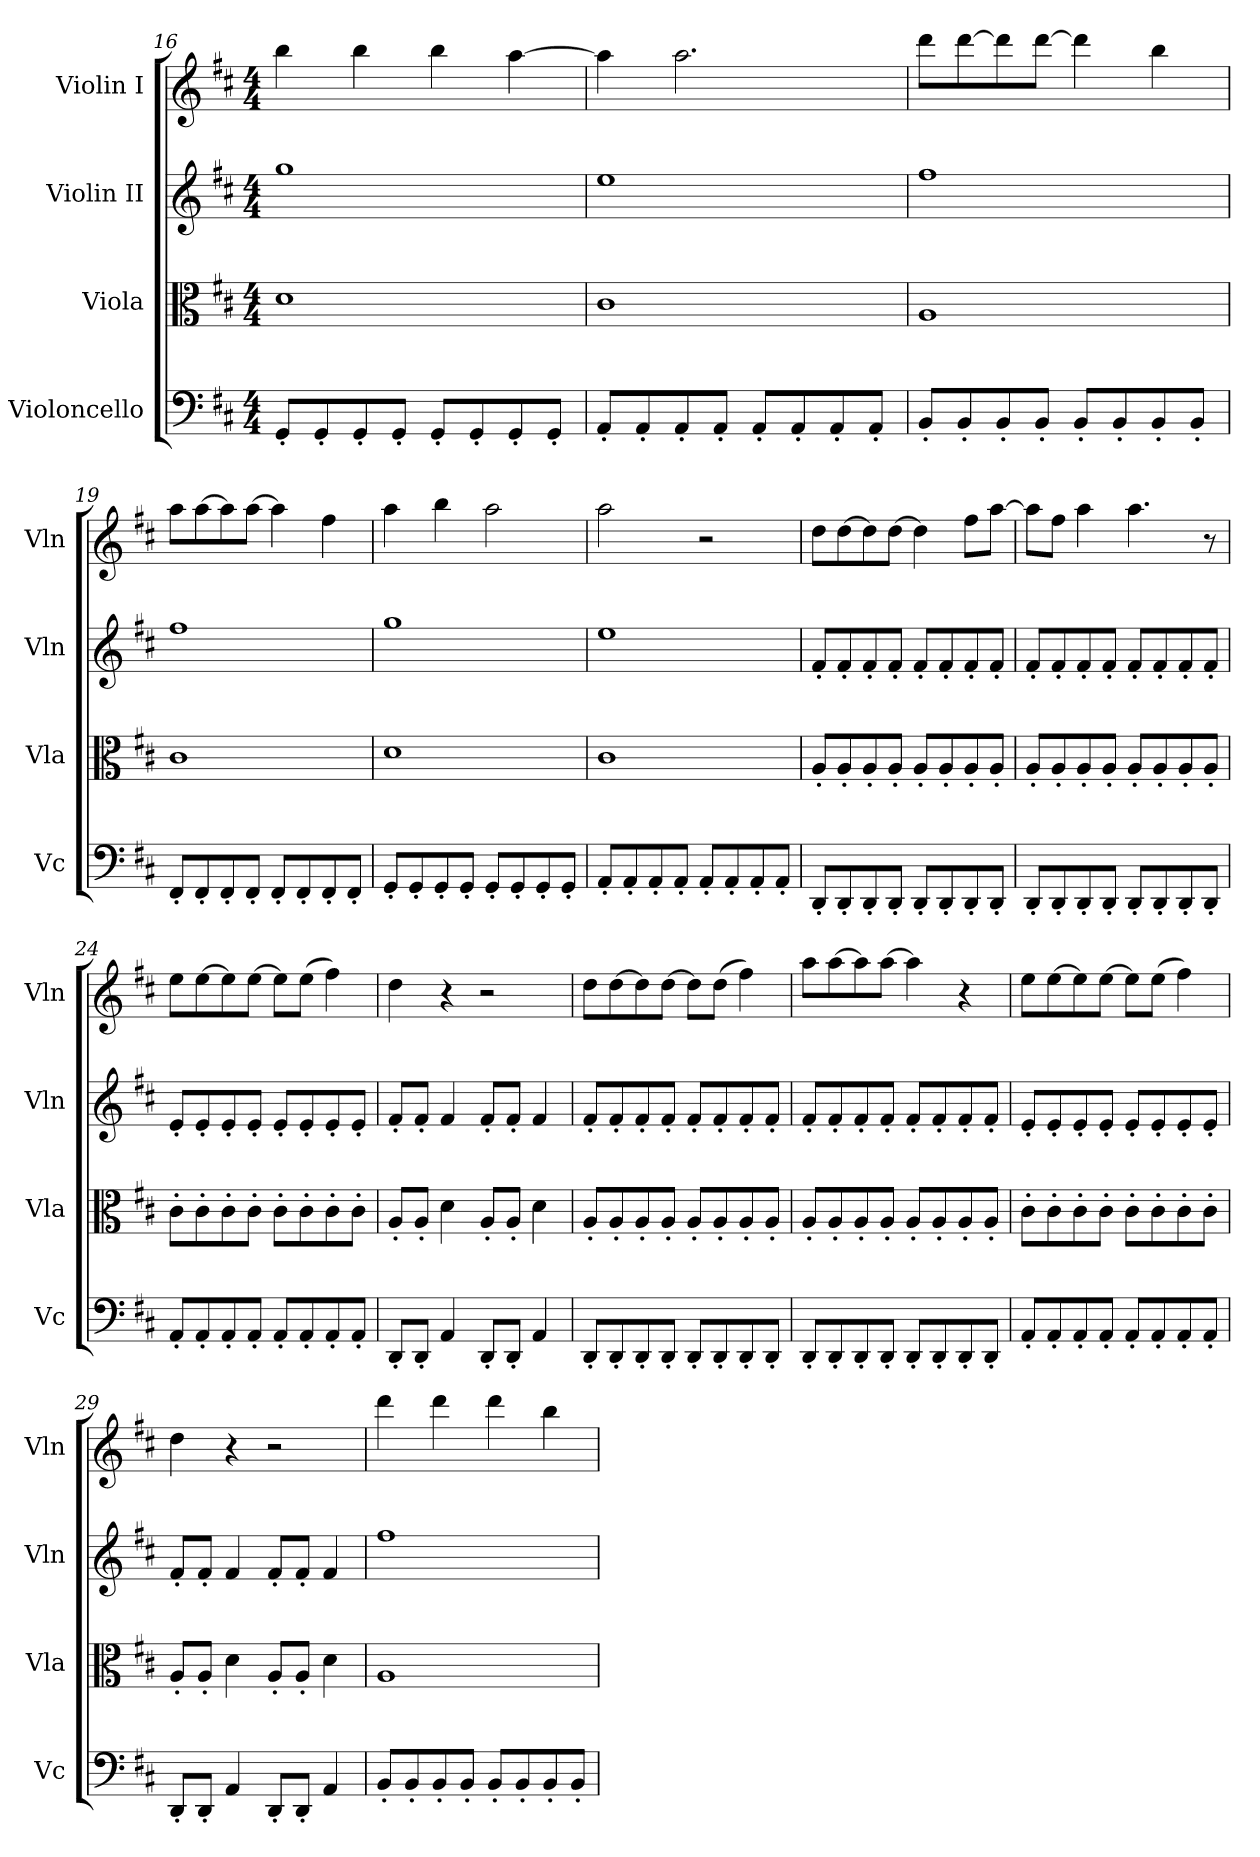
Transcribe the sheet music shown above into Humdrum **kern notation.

**kern	**kern	**kern	**kern
*part4	*part3	*part2	*part1
*staff4	*staff3	*staff2	*staff1
*I"Violoncello	*I"Viola	*I"Violin II	*I"Violin I
*I'Vc	*I'Vla	*I'Vln	*I'Vln
*clefF4	*clefC3	*clefG2	*clefG2
*k[f#c#]	*k[f#c#]	*k[f#c#]	*k[f#c#]
*M4/4	*M4/4	*M4/4	*M4/4
=16	=16	=16	=16
8GG'/L	1d	1gg	4bb\
8GG'/	.	.	.
8GG'/	.	.	4bb\
8GG'/J	.	.	.
8GG'/L	.	.	4bb\
8GG'/	.	.	.
8GG'/	.	.	[4aa\
8GG'/J	.	.	.
=17	=17	=17	=17
8AA'/L	1c#	1ee	4aa\]
8AA'/	.	.	.
8AA'/	.	.	2.aa\
8AA'/J	.	.	.
8AA'/L	.	.	.
8AA'/	.	.	.
8AA'/	.	.	.
8AA'/J	.	.	.
!!LO:LB:g=z
=18	=18	=18	=18
8BB'/L	1A	1ff#	8ddd\L
8BB'/	.	.	[8ddd\
8BB'/	.	.	8ddd\]
8BB'/J	.	.	[8ddd\J
8BB'/L	.	.	4ddd\]
8BB'/	.	.	.
8BB'/	.	.	4bb\
8BB'/J	.	.	.
=19	=19	=19	=19
8FF#'/L	1c#	1ff#	8aa\L
8FF#'/	.	.	[8aa\
8FF#'/	.	.	8aa\]
8FF#'/J	.	.	[8aa\J
8FF#'/L	.	.	4aa\]
8FF#'/	.	.	.
8FF#'/	.	.	4ff#\
8FF#'/J	.	.	.
=20	=20	=20	=20
8GG'/L	1d	1gg	4aa\
8GG'/	.	.	.
8GG'/	.	.	4bb\
8GG'/J	.	.	.
8GG'/L	.	.	2aa\
8GG'/	.	.	.
8GG'/	.	.	.
8GG'/J	.	.	.
=21	=21	=21	=21
8AA'/L	1c#	1ee	2aa\
8AA'/	.	.	.
8AA'/	.	.	.
8AA'/J	.	.	.
8AA'/L	.	.	2r
8AA'/	.	.	.
8AA'/	.	.	.
8AA'/J	.	.	.
!!LO:LB:g=z
=22	=22	=22	=22
8DD'/L	8A'/L	8f#'/L	8dd\L
8DD'/	8A'/	8f#'/	[8dd\
8DD'/	8A'/	8f#'/	8dd\]
8DD'/J	8A'/J	8f#'/J	[8dd\J
8DD'/L	8A'/L	8f#'/L	4dd\]
8DD'/	8A'/	8f#'/	.
8DD'/	8A'/	8f#'/	8ff#\L
8DD'/J	8A'/J	8f#'/J	[8aa\J
=23	=23	=23	=23
8DD'/L	8A'/L	8f#'/L	8aa\L]
8DD'/	8A'/	8f#'/	8ff#\J
8DD'/	8A'/	8f#'/	4aa\
8DD'/J	8A'/J	8f#'/J	.
8DD'/L	8A'/L	8f#'/L	4.aa\
8DD'/	8A'/	8f#'/	.
8DD'/	8A'/	8f#'/	.
8DD'/J	8A'/J	8f#'/J	8r
=24	=24	=24	=24
8AA'/L	8c#'\L	8e'/L	8ee\L
8AA'/	8c#'\	8e'/	[8ee\
8AA'/	8c#'\	8e'/	8ee\]
8AA'/J	8c#'\J	8e'/J	[8ee\J
8AA'/L	8c#'\L	8e'/L	8ee\L]
8AA'/	8c#'\	8e'/	(>8ee\J
8AA'/	8c#'\	8e'/	4ff#\)
8AA'/J	8c#'\J	8e'/J	.
=25	=25	=25	=25
8DD'/L	8A'/L	8f#'/L	4dd\
8DD'/J	8A'/J	8f#'/J	.
4AA/	4d\	4f#/	4r
8DD'/L	8A'/L	8f#'/L	2r
8DD'/J	8A'/J	8f#'/J	.
4AA/	4d\	4f#/	.
!!LO:PB:g=z
=26	=26	=26	=26
8DD'/L	8A'/L	8f#'/L	8dd\L
8DD'/	8A'/	8f#'/	[8dd\
8DD'/	8A'/	8f#'/	8dd\]
8DD'/J	8A'/J	8f#'/J	[8dd\J
8DD'/L	8A'/L	8f#'/L	8dd\L]
8DD'/	8A'/	8f#'/	(>8dd\J
8DD'/	8A'/	8f#'/	4ff#\)
8DD'/J	8A'/J	8f#'/J	.
=27	=27	=27	=27
8DD'/L	8A'/L	8f#'/L	8aa\L
8DD'/	8A'/	8f#'/	[8aa\
8DD'/	8A'/	8f#'/	8aa\]
8DD'/J	8A'/J	8f#'/J	[8aa\J
8DD'/L	8A'/L	8f#'/L	4aa\]
8DD'/	8A'/	8f#'/	.
8DD'/	8A'/	8f#'/	4r
8DD'/J	8A'/J	8f#'/J	.
=28	=28	=28	=28
8AA'/L	8c#'\L	8e'/L	8ee\L
8AA'/	8c#'\	8e'/	[8ee\
8AA'/	8c#'\	8e'/	8ee\]
8AA'/J	8c#'\J	8e'/J	[8ee\J
8AA'/L	8c#'\L	8e'/L	8ee\L]
8AA'/	8c#'\	8e'/	(>8ee\J
8AA'/	8c#'\	8e'/	4ff#\)
8AA'/J	8c#'\J	8e'/J	.
=29	=29	=29	=29
8DD'/L	8A'/L	8f#'/L	4dd\
8DD'/J	8A'/J	8f#'/J	.
4AA/	4d\	4f#/	4r
8DD'/L	8A'/L	8f#'/L	2r
8DD'/J	8A'/J	8f#'/J	.
4AA/	4d\	4f#/	.
=30	=30	=30	=30
8BB'/L	1A	1ff#	4ddd\
8BB'/	.	.	.
8BB'/	.	.	4ddd\
8BB'/J	.	.	.
8BB'/L	.	.	4ddd\
8BB'/	.	.	.
8BB'/	.	.	4bb\
8BB'/J	.	.	.
=	=	=	=
*-	*-	*-	*-
